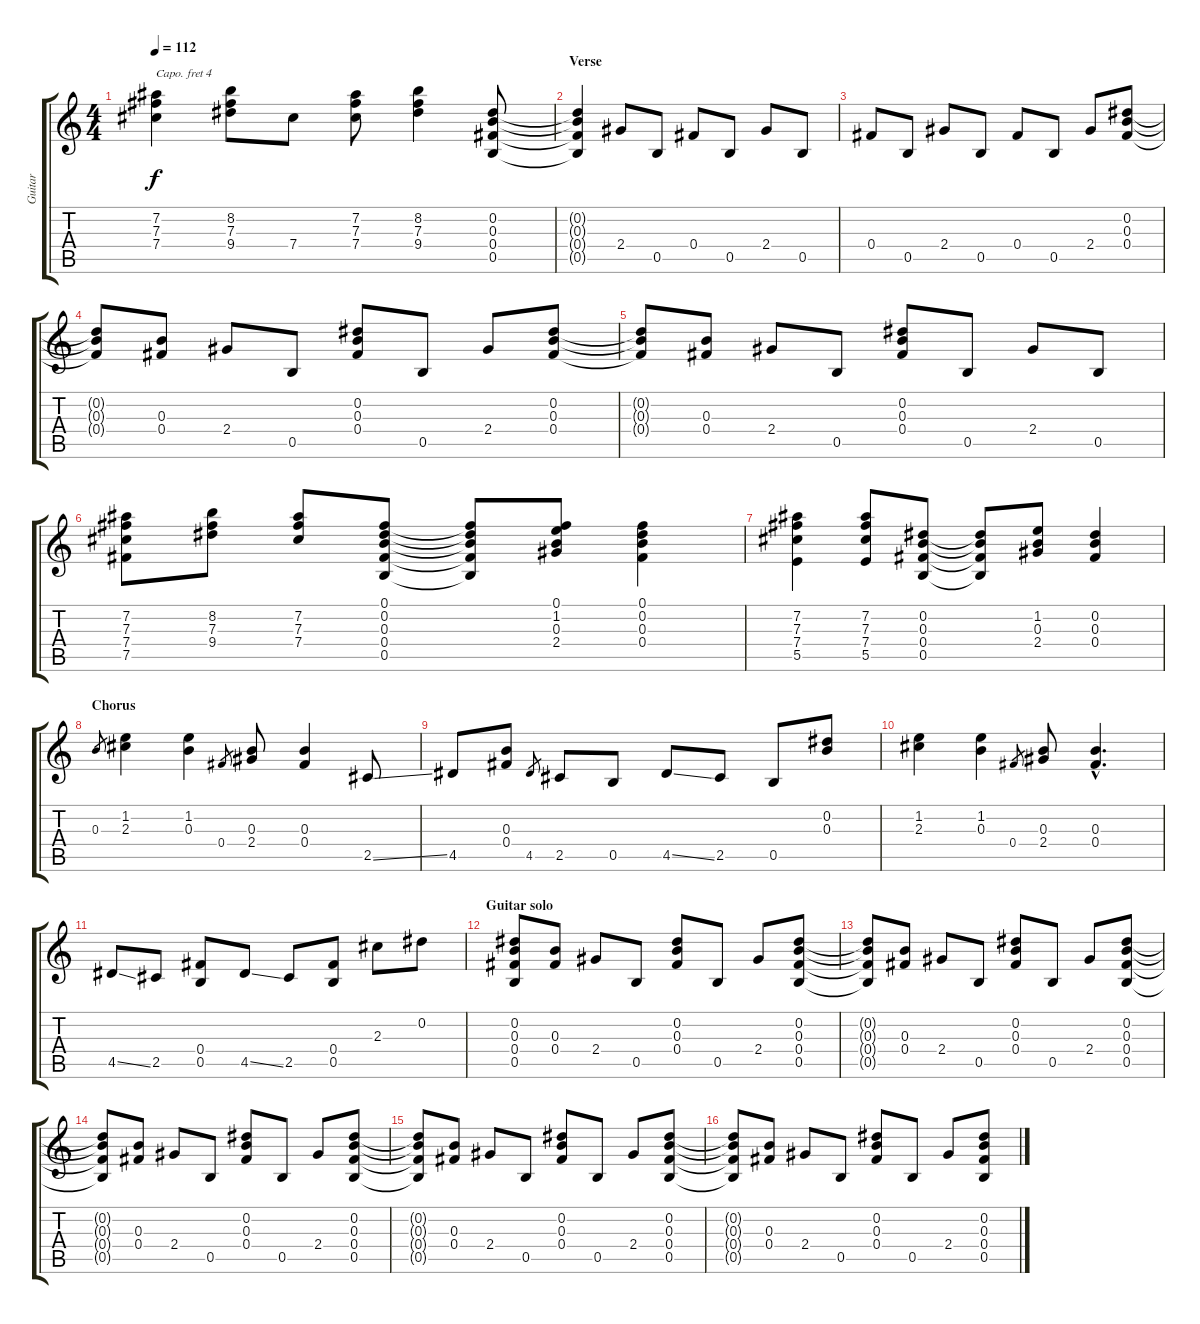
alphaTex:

\track ("Guitar" "Guitar") {instrument overdrivenguitar}
\staff {score tabs}
\capo 4
\tuning (D4 B3 G3 D3 G2 D2) {hide}
\ts (4 4)
\tempo 112
\clef g2
\ks c
(7.2 7.3 7.4).4{dy f} (8.2 7.3 9.4).8 7.4.8 (7.2 7.3 7.4).8 (8.2 7.3 9.4).4 (0.2 0.3 0.4 0.5).8 |
\section ("" "Verse")
(0.2{t} 0.3{t} 0.4{t} 0.5{t}).4 2.4.8 0.5.8 0.4.8 0.5.8 2.4.8 0.5.8 |
0.4.8 0.5.8 2.4.8 0.5.8 0.4.8 0.5.8 2.4.8 (0.2 0.3 0.4).8 |
(0.2{t} 0.3{t} 0.4{t}).8 (0.3 0.4).8 2.4.8 0.5.8 (0.2 0.3 0.4).8 0.5.8 2.4.8 (0.2 0.3 0.4).8 |
(0.2{t} 0.3{t} 0.4{t}).8 (0.3 0.4).8 2.4.8 0.5.8 (0.2 0.3 0.4).8 0.5.8 2.4.8 0.5.8 |
(7.2 7.3 7.4 7.5).8 (8.2 7.3 9.4).8 (7.2 7.3 7.4).8 (0.1 0.2 0.3 0.4 0.5).8 (0.1{t} 0.2{t} 0.3{t} 0.4{t} 0.5{t}).8 (0.1 1.2 0.3 2.4).8 (0.1 0.2 0.3 0.4).4 |
(7.2 7.3 7.4 5.5).4 (7.2 7.3 7.4 5.5).8 (0.2 0.3 0.4 0.5).8 (0.2{t} 0.3{t} 0.4{t} 0.5{t}).8 (1.2 0.3 2.4).8 (0.2 0.3 0.4).4 |
\section ("" "Chorus")
0.3.8{gr} (1.2 2.3).4 (1.2 0.3).4 0.4.8{gr} (0.3 2.4).8 (0.3 0.4).4 2.5{ss}.8 |
4.5.8 (0.3 0.4).8 4.5.8{gr} 2.5.8 0.5.8 4.5{ss}.8 2.5.8 0.5.8 (0.2 0.3).8 |
(1.2 2.3).4 (1.2 0.3).4 0.4.8{gr} (0.3 2.4).8 (0.3{hac} 0.4{hac}).4{d} |
4.5{ss}.8 2.5.8 (0.4 0.5).8 4.5{ss}.8 2.5.8 (0.4 0.5).8 2.3.8 0.2.8 |
\section ("" "Guitar solo")
(0.2 0.3 0.4 0.5).8 (0.3 0.4).8 2.4.8 0.5.8 (0.2 0.3 0.4).8 0.5.8 2.4.8 (0.2 0.3 0.4 0.5).8 |
(0.2{t} 0.3{t} 0.4{t} 0.5{t}).8 (0.3 0.4).8 2.4.8 0.5.8 (0.2 0.3 0.4).8 0.5.8 2.4.8 (0.2 0.3 0.4 0.5).8 |
(0.2{t} 0.3{t} 0.4{t} 0.5{t}).8 (0.3 0.4).8 2.4.8 0.5.8 (0.2 0.3 0.4).8 0.5.8 2.4.8 (0.2 0.3 0.4 0.5).8 |
(0.2{t} 0.3{t} 0.4{t} 0.5{t}).8 (0.3 0.4).8 2.4.8 0.5.8 (0.2 0.3 0.4).8 0.5.8 2.4.8 (0.2 0.3 0.4 0.5).8 |
(0.2{t} 0.3{t} 0.4{t} 0.5{t}).8 (0.3 0.4).8 2.4.8 0.5.8 (0.2 0.3 0.4).8 0.5.8 2.4.8 (0.2 0.3 0.4 0.5).8
